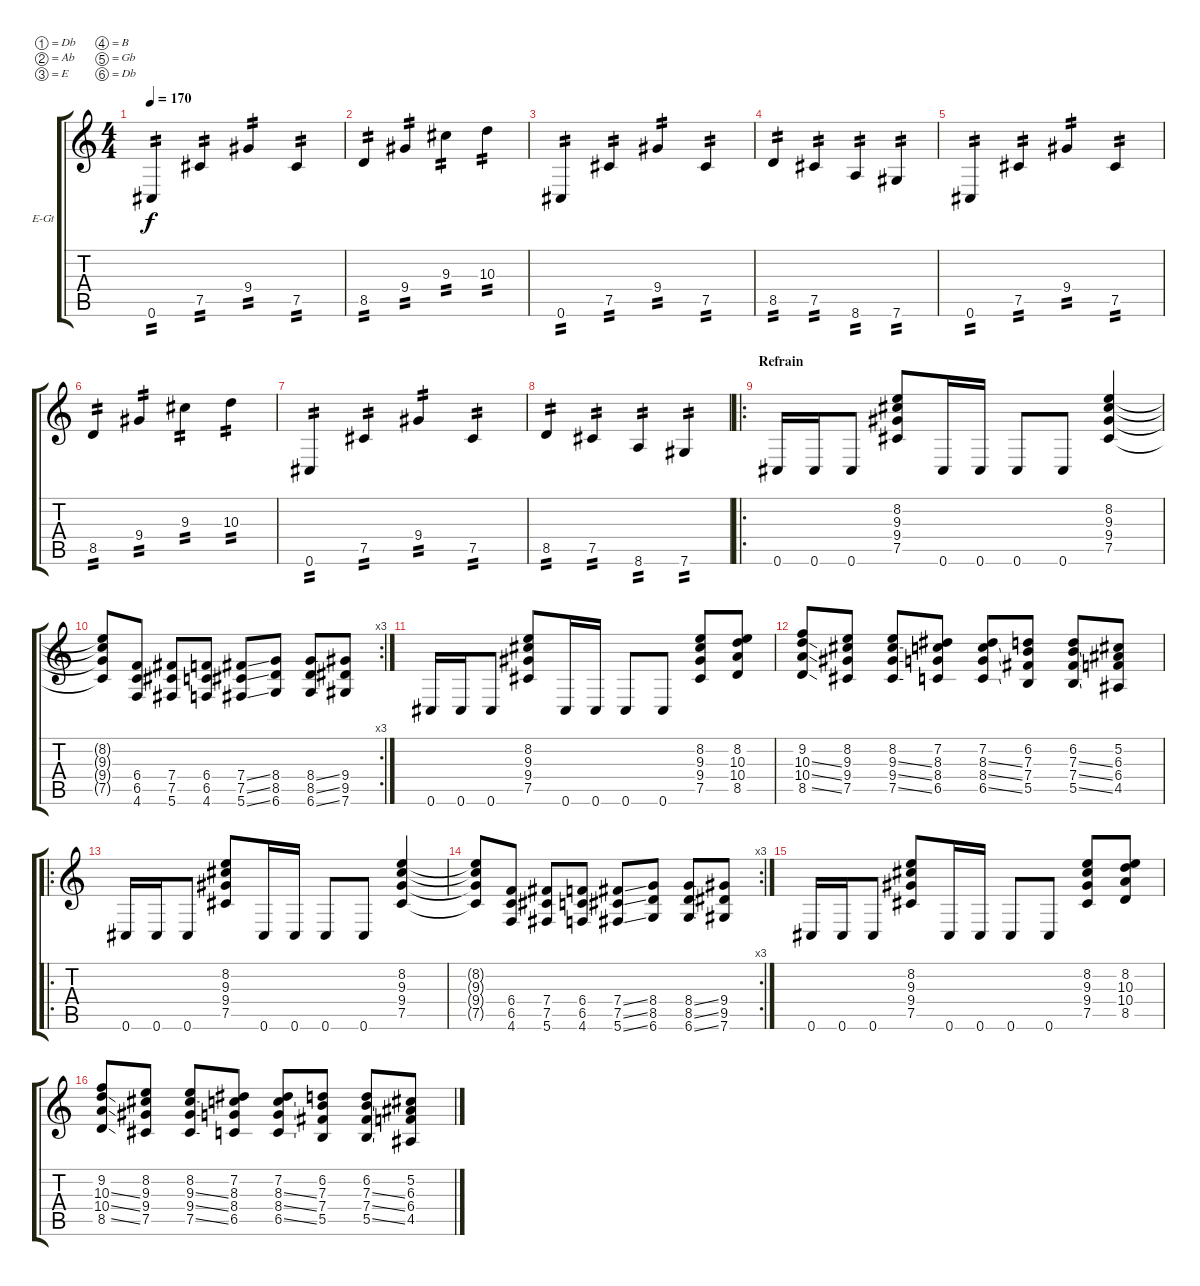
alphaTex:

\defaultSystemsLayout 4
\bracketExtendMode groupsimilarinstruments
\firstSystemTrackNameOrientation horizontal
\otherSystemsTrackNameOrientation horizontal
\track ("Nergal" "E-Gt") {instrument distortionguitar}
\staff {score tabs}
\tuning (Db4 Ab3 E3 B2 Gb2 Db2)
\ts (4 4)
\tempo 170
\clef g2
\ks c
0.6.4{tp 2 dy f} 7.5.4{tp 2} 9.4.4{tp 2} 7.5.4{tp 2} |
8.5.4{tp 2} 9.4.4{tp 2} 9.3.4{tp 2} 10.3.4{tp 2} |
0.6.4{tp 2} 7.5.4{tp 2} 9.4.4{tp 2} 7.5.4{tp 2} |
8.5.4{tp 2} 7.5.4{tp 2} 8.6.4{tp 2} 7.6.4{tp 2} |
0.6.4{tp 2} 7.5.4{tp 2} 9.4.4{tp 2} 7.5.4{tp 2} |
8.5.4{tp 2} 9.4.4{tp 2} 9.3.4{tp 2} 10.3.4{tp 2} |
0.6.4{tp 2} 7.5.4{tp 2} 9.4.4{tp 2} 7.5.4{tp 2} |
8.5.4{tp 2} 7.5.4{tp 2} 8.6.4{tp 2} 7.6.4{tp 2} |
\ro
\section ("" "Refrain")
0.6.16 0.6.16 0.6.8 (7.5 9.4 9.3 8.2).8 0.6.16 0.6.16 0.6.8 0.6.8 (7.5 9.4 9.3 8.2).4 |
\rc 3
(7.5{t} 9.4{t} 9.3{t} 8.2{t}).8 (4.6 6.4 6.5).8 (5.6 7.5 7.4).8 (4.6 6.5 6.4).8 (5.6{ss} 7.5{ss} 7.4{ss}).8 (6.6 8.5 8.4).8 (6.6{ss} 8.5{ss} 8.4{ss}).8 (7.6 9.5 9.4).8 |
0.6.16 0.6.16 0.6.8 (7.5 9.4 9.3 8.2).8 0.6.16 0.6.16 0.6.8 0.6.8 (7.5 9.4 9.3 8.2).8 (8.5 10.4 10.3 8.2).8 |
(8.5{ss} 10.4{ss} 10.3{ss} 9.2).8 (7.5 9.4 9.3 8.2).8 (7.5{ss} 9.4{ss} 9.3{ss} 8.2).8 (6.5 8.4 8.3 7.2).8 (6.5{ss} 8.4{ss} 8.3{ss} 7.2).8 (5.5 7.4 7.3 6.2).8 (5.5{ss} 7.4{ss} 7.3{ss} 6.2).8 (4.5 6.4 6.3 5.2).8 |
\ro
0.6.16 0.6.16 0.6.8 (7.5 9.4 9.3 8.2).8 0.6.16 0.6.16 0.6.8 0.6.8 (7.5 9.4 9.3 8.2).4 |
\rc 3
(7.5{t} 9.4{t} 9.3{t} 8.2{t}).8 (4.6 6.4 6.5).8 (5.6 7.5 7.4).8 (4.6 6.5 6.4).8 (5.6{ss} 7.5{ss} 7.4{ss}).8 (6.6 8.5 8.4).8 (6.6{ss} 8.5{ss} 8.4{ss}).8 (7.6 9.5 9.4).8 |
0.6.16 0.6.16 0.6.8 (7.5 9.4 9.3 8.2).8 0.6.16 0.6.16 0.6.8 0.6.8 (7.5 9.4 9.3 8.2).8 (8.5 10.4 10.3 8.2).8 |
(8.5{ss} 10.4{ss} 10.3{ss} 9.2).8 (7.5 9.4 9.3 8.2).8 (7.5{ss} 9.4{ss} 9.3{ss} 8.2).8 (6.5 8.4 8.3 7.2).8 (6.5{ss} 8.4{ss} 8.3{ss} 7.2).8 (5.5 7.4 7.3 6.2).8 (5.5{ss} 7.4{ss} 7.3{ss} 6.2).8 (4.5 6.4 6.3 5.2).8
